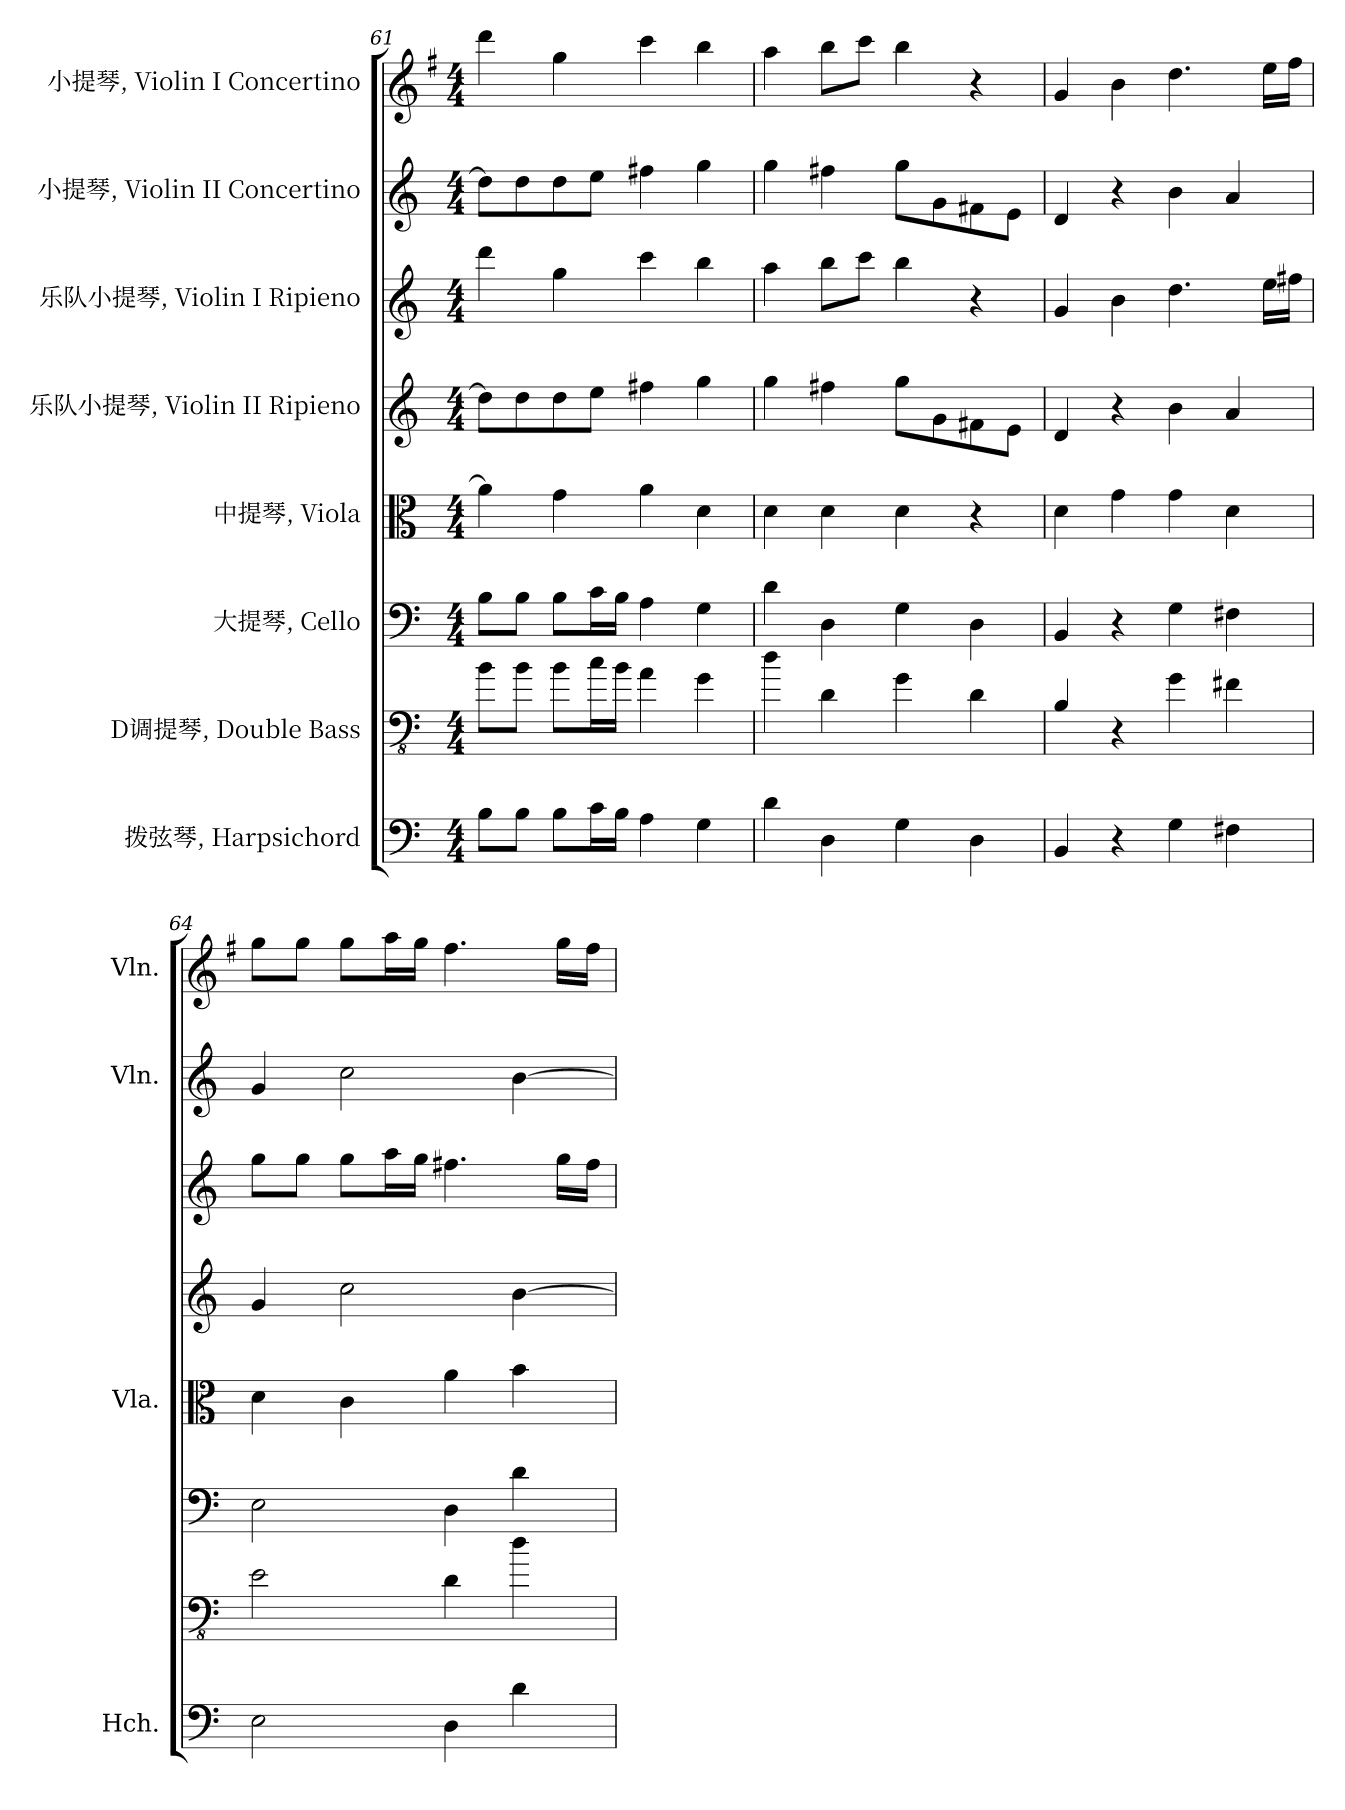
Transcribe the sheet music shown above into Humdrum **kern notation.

**kern	**kern	**kern	**kern	**kern	**kern	**kern	**kern
*part8	*part7	*part6	*part5	*part4	*part3	*part2	*part1
*staff8	*staff7	*staff6	*staff5	*staff4	*staff3	*staff2	*staff1
*I"拨弦琴, Harpsichord	*I"D调提琴, Double Bass	*I"大提琴, Cello	*I"中提琴, Viola	*I"乐队小提琴, Violin II Ripieno	*I"乐队小提琴, Violin I Ripieno	*I"小提琴, Violin II Concertino	*I"小提琴, Violin I Concertino
*I'Hch.	*	*	*I'Vla.	*	*	*I'Vln.	*I'Vln.
*clefF4	*clefFv4	*clefF4	*clefC3	*clefG2	*clefG2	*clefG2	*clefG2
*	*ITrd7c12	*	*	*	*	*	*
*k[]	*k[]	*k[]	*k[]	*k[]	*k[]	*k[]	*k[f#]
*M4/4	*M4/4	*M4/4	*M4/4	*M4/4	*M4/4	*M4/4	*M4/4
=61	=61	=61	=61	=61	=61	=61	=61
8B\L	8BB\L	8B\L	4a\]	8dd\L]	4ddd\	8dd\L]	4ddd\
8B\J	8BB\J	8B\J	.	8dd\	.	8dd\	.
8B\L	8BB\L	8B\L	4g\	8dd\	4gg\	8dd\	4gg\
16c\L	16C\L	16c\L	.	8ee\J	.	8ee\J	.
16B\JJ	16BB\JJ	16B\JJ	.	.	.	.	.
4A\	4AA\	4A\	4a\	4ff#X\	4ccc\	4ff#X\	4ccc\
4G\	4GG\	4G\	4d\	4gg\	4bb\	4gg\	4bb\
=62	=62	=62	=62	=62	=62	=62	=62
4d\	4D\	4d\	4d\	4gg\	4aa\	4gg\	4aa\
4D\	4DD\	4D\	4d\	4ff#X\	8bb\L	4ff#X\	8bb\L
.	.	.	.	.	8ccc\J	.	8ccc\J
4G\	4GG\	4G\	4d\	8gg\L	4bb\	8gg\L	4bb\
.	.	.	.	8g\	.	8g\	.
4D\	4DD\	4D\	4r	8f#X\	4r	8f#X\	4r
.	.	.	.	8e\J	.	8e\J	.
=63	=63	=63	=63	=63	=63	=63	=63
4BB/	4BBB/	4BB/	4d\	4d/	4g/	4d/	4g/
4r	4r	4r	4g\	4r	4b\	4r	4b\
4G\	4GG\	4G\	4g\	4b\	4.dd\	4b\	4.dd\
4F#X\	4FF#X\	4F#X\	4d\	4a/	.	4a/	.
.	.	.	.	.	16ee\LL	.	16ee\LL
.	.	.	.	.	16ff#X\JJ	.	16ff#\JJ
!!LO:PB:g=z
=64	=64	=64	=64	=64	=64	=64	=64
2E\	2EE\	2E\	4d\	4g/	8gg\L	4g/	8gg\L
.	.	.	.	.	8gg\J	.	8gg\J
.	.	.	4c\	2cc\	8gg\L	2cc\	8gg\L
.	.	.	.	.	16aa\L	.	16aa\L
.	.	.	.	.	16gg\JJ	.	16gg\JJ
4D\	4DD\	4D\	4a\	.	4.ff#X\	.	4.ff#\
4d\	4D\	4d\	4b\	[4b\	.	[4b\	.
.	.	.	.	.	16gg\LL	.	16gg\LL
.	.	.	.	.	16ff#\JJ	.	16ff#\JJ
=	=	=	=	=	=	=	=
*-	*-	*-	*-	*-	*-	*-	*-
